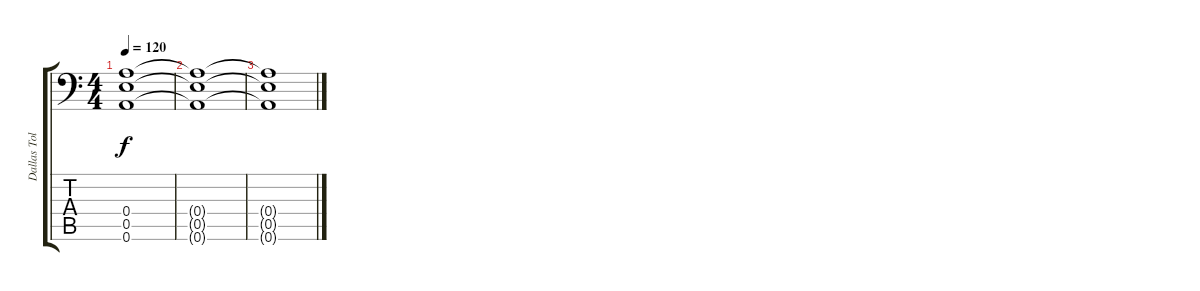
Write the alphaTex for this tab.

\track ("Dallas Toler-Wade" "Dallas Tol") {instrument distortionguitar}
\staff {score tabs}
\tuning (B3 Gb3 D3 A2 E2 A1) {hide}
\ts (4 4)
\tempo 120
\clef f4
\ks c
(0.4{t} 0.5{t} 0.6{t}).1{dy f} |
(0.4{t} 0.5{t} 0.6{t}).1 |
(0.4{t} 0.5{t} 0.6{t}).1
